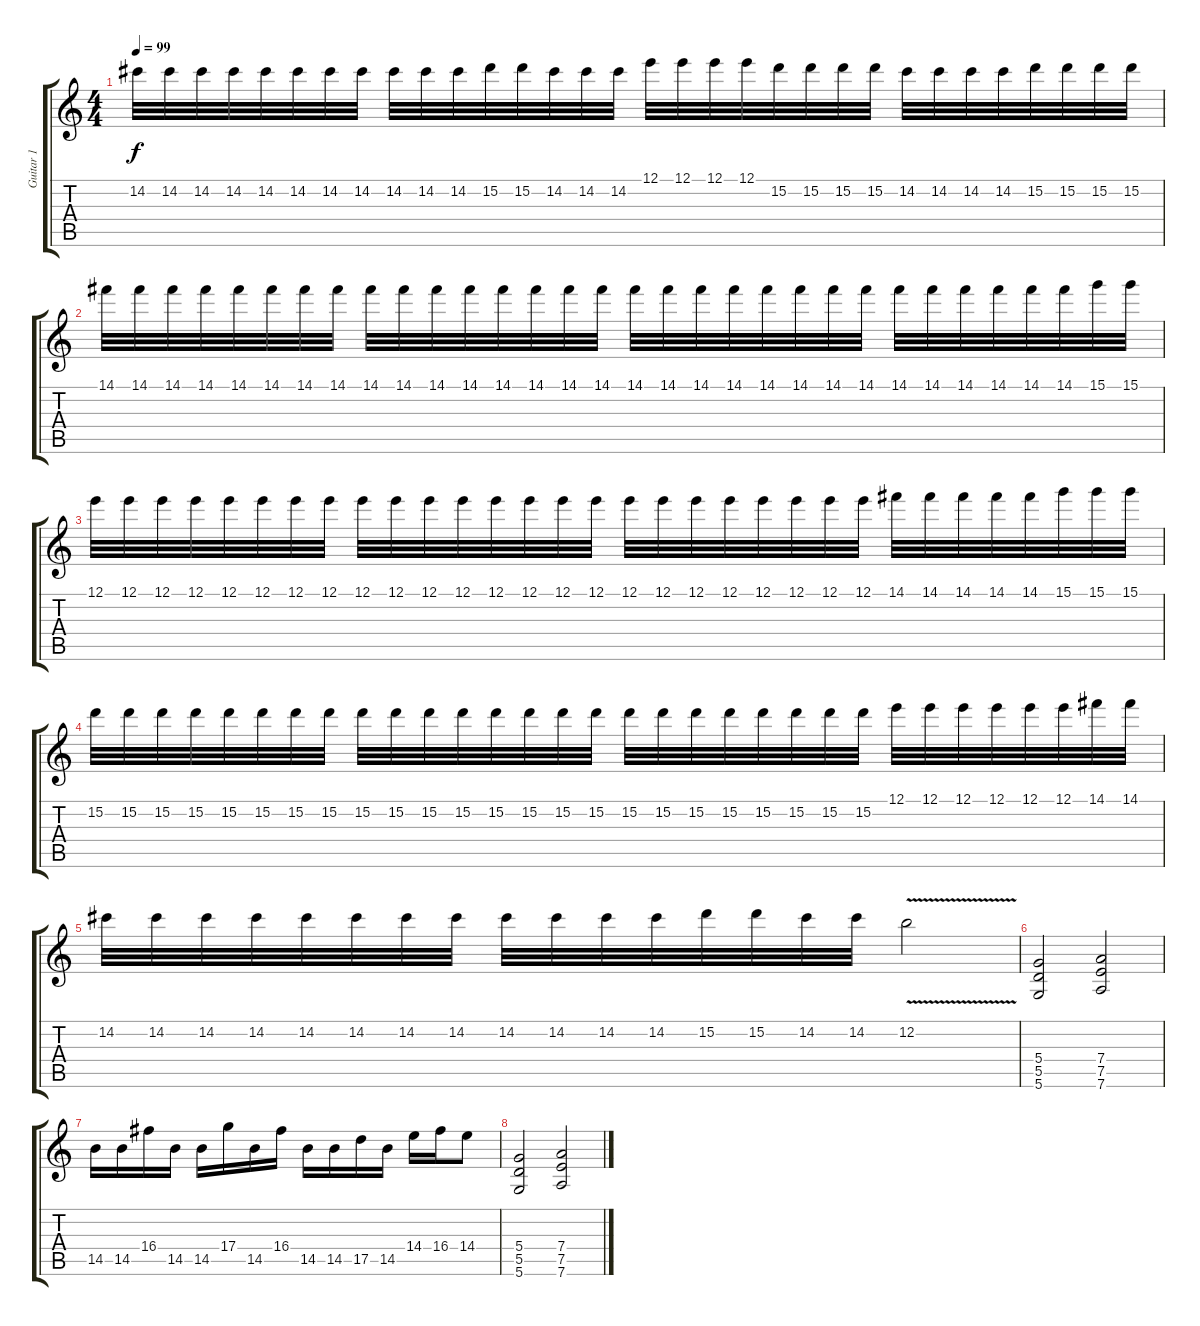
\track ("Guitar 1" "Guitar 1") {instrument acousticguitarnylon}
\staff {score tabs}
\tuning (E4 B3 G3 D3 A2 D2) {hide}
\ts (4 4)
\tempo 99
\clef g2
\ks c
14.2.32{dy f} 14.2.32 14.2.32 14.2.32 14.2.32 14.2.32 14.2.32 14.2.32 14.2.32 14.2.32 14.2.32 15.2.32 15.2.32 14.2.32 14.2.32 14.2.32 12.1.32 12.1.32 12.1.32 12.1.32 15.2.32 15.2.32 15.2.32 15.2.32 14.2.32 14.2.32 14.2.32 14.2.32 15.2.32 15.2.32 15.2.32 15.2.32 |
14.1.32 14.1.32 14.1.32 14.1.32 14.1.32 14.1.32 14.1.32 14.1.32 14.1.32 14.1.32 14.1.32 14.1.32 14.1.32 14.1.32 14.1.32 14.1.32 14.1.32 14.1.32 14.1.32 14.1.32 14.1.32 14.1.32 14.1.32 14.1.32 14.1.32 14.1.32 14.1.32 14.1.32 14.1.32 14.1.32 15.1.32 15.1.32 |
12.1.32 12.1.32 12.1.32 12.1.32 12.1.32 12.1.32 12.1.32 12.1.32 12.1.32 12.1.32 12.1.32 12.1.32 12.1.32 12.1.32 12.1.32 12.1.32 12.1.32 12.1.32 12.1.32 12.1.32 12.1.32 12.1.32 12.1.32 12.1.32 14.1.32 14.1.32 14.1.32 14.1.32 14.1.32 15.1.32 15.1.32 15.1.32 |
15.2.32 15.2.32 15.2.32 15.2.32 15.2.32 15.2.32 15.2.32 15.2.32 15.2.32 15.2.32 15.2.32 15.2.32 15.2.32 15.2.32 15.2.32 15.2.32 15.2.32 15.2.32 15.2.32 15.2.32 15.2.32 15.2.32 15.2.32 15.2.32 12.1.32 12.1.32 12.1.32 12.1.32 12.1.32 12.1.32 14.1.32 14.1.32 |
14.2.32 14.2.32 14.2.32 14.2.32 14.2.32 14.2.32 14.2.32 14.2.32 14.2.32 14.2.32 14.2.32 14.2.32 15.2.32 15.2.32 14.2.32 14.2.32 12.2{v}.2 |
(5.4 5.5 5.6).2 (7.4 7.5 7.6).2 |
14.5.16 14.5.16 16.4.16 14.5.16 14.5.16 17.4.16 14.5.16 16.4.16 14.5.16 14.5.16 17.5.16 14.5.16 14.4.16 16.4.16 14.4.8 |
(5.4 5.5 5.6).2 (7.4 7.5 7.6).2
